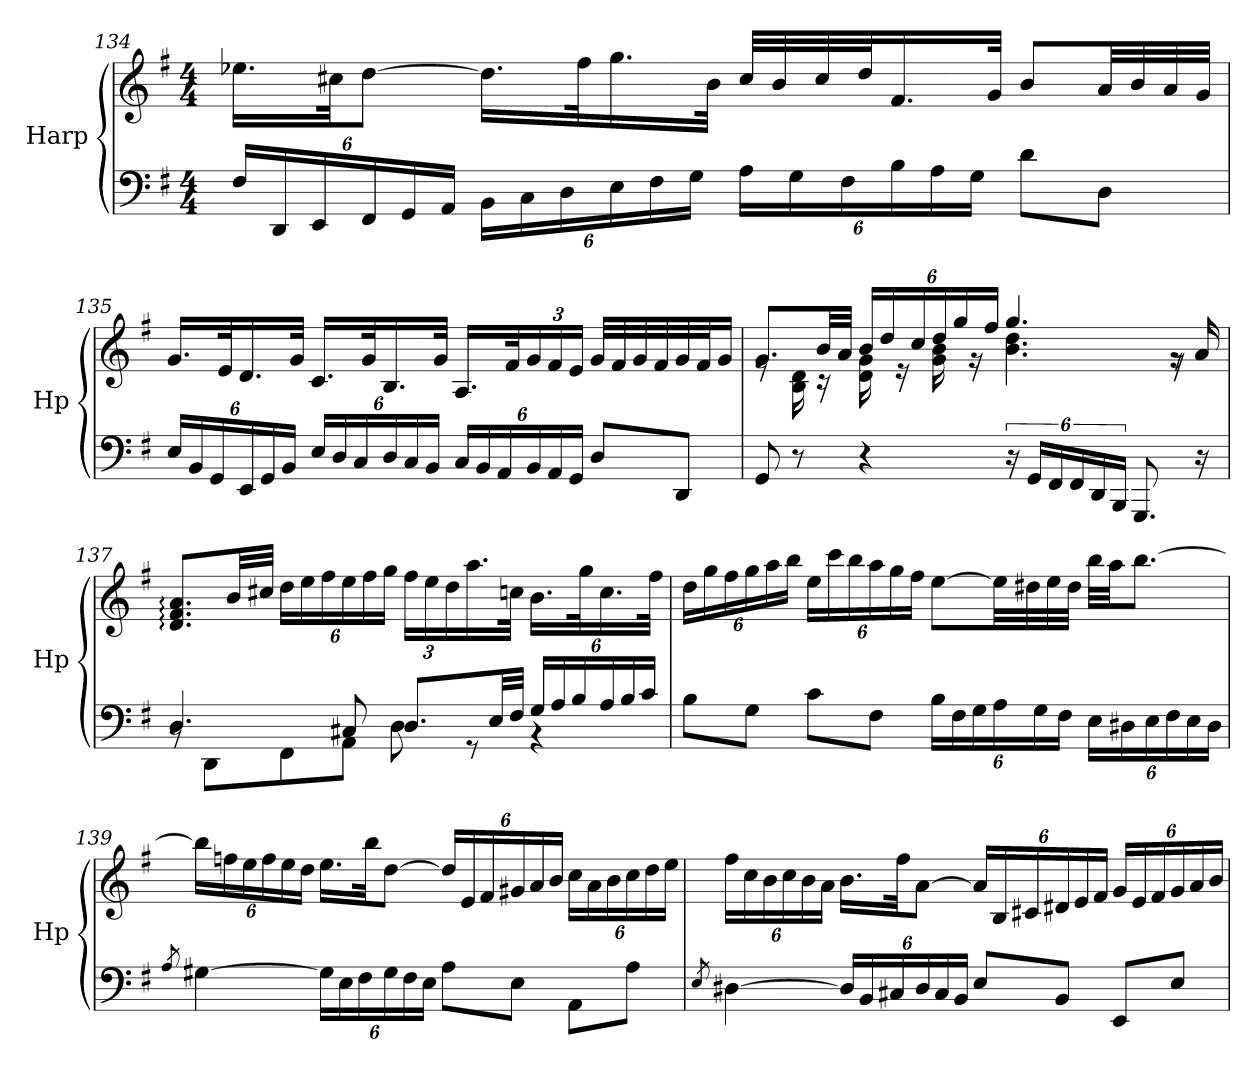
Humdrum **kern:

**kern	**kern
*part1	*part1
*staff2	*staff1
*I"Harp	*
*I'Hp	*
!!LO:LB:g=z
*clefF4	*clefG2
*k[f#]	*k[f#]
*M4/4	*M4/4
*Xbrackettup	*
=134	=134
24F#/LL	16.ee-X\LL
24DD/	.
24EE/	.
.	32cc#X\JK
24FF#/	[8dd\J
24GG/	.
24AA/JJ	.
24BB\LL	16.dd\LL]
24C\	.
24D\	.
.	32ff#\K
24E\	16.gg\
24F#\	.
24G\JJ	.
.	32b\JJk
24A\LL	32cc#/LLL
.	32b/
24G\	.
.	32cc#/
24F#\	.
.	32dd/J
24B\	16.f#/
24A\	.
24G\JJ	.
.	32g/JJk
8d\L	8b/L
8D\J	32a/LL
.	32b/
.	32a/
.	32g/JJJ
!!LO:LB:g=z
=135	=135
24E/LL	16.g/LL
24BB/	.
24GG/	.
.	32e/K
24EE/	16.d/
24GG/	.
24BB/JJ	.
.	32g/JJk
24E/LL	16.c/LL
24D/	.
24C/	.
.	32g/K
24D/	16.B/
24C/	.
24BB/JJ	.
.	32g/JJk
24C/LL	16.A/LL
24BB/	.
24AA/	.
.	32f#/K
*	*Xbrackettup
24BB/	24g/
24AA/	24f#/
24GG/JJ	24e/JJ
8D/L	32g/LLL
.	32f#/
.	32g/
.	32f#/
8DD/J	32g/
.	32f#/J
.	16g/JJ
!!LO:LB:g=z
=136	=136
*	*^
8GG/	8.g/L	8re
8r	.	16B\ 16d\
.	32b/LL	16r
.	32a/JJJ	.
4r	24b/LL	16d\ 16g\
.	24dd/	.
.	.	16r
.	24cc/	.
.	24dd/	16g\ 16b\
.	24gg/	.
.	.	16r
.	24ff#/JJ	.
*brackettup	*	*
24r	4.gg/	4.b\ 4.dd\
24GG/LL	.	.
24FF#/	.	.
*Xbrackettup	*	*
24FF#/	.	.
24DD/	.	.
24BBB/JJ	.	.
8.GGG/	.	.
.	16rg	8rg
16r	16a/	.
*	*v	*v
!!LO:LB:g=z
=137	=137
*^	*
4.D/	8rBB	8.d/: 8.f#/: 8.a/:L
.	8DD\L	.
.	.	32b/LL
.	.	32cc#X/JJJ
.	8FF#\	24dd\LL
.	.	24ee\
.	.	24ff#\
8C#X/	8AA\J	24ee\
.	.	24ff#\
.	.	24gg\JJ
8.D/L	8D\	24ff#\LL
.	.	24ee\
.	.	24dd\
.	8r	16.aa\
32E/LL	.	.
32F#/JJJ	.	32ccn\JJk
24G/LL	4r	16.b\LL
24A/	.	.
24B/	.	.
.	.	32gg\K
24A/	.	16.cc\
24B/	.	.
24c/JJ	.	.
.	.	32ff#\JJk
*v	*v	*
!!LO:LB:g=z
=138	=138
8B\L	24dd\LL
.	24gg\
.	24ff#\
8G\J	24gg\
.	24aa\
.	24bb\JJ
8c\L	24ee\LL
.	24ccc\
.	24bb\
8F#\J	24aa\
.	24gg\
.	24ff#\JJ
24B\LL	[8ee\L
24F#\	.
24G\	.
24A\	32ee\LL]
.	32dd#X\
24G\	.
.	32ee\
24F#\JJ	.
.	32dd#\JJJ
24E\LL	32bb\LLL
.	32aa\JJ
24D#X\	.
.	[8.bb\J
24E\	.
24F#\	.
24E\	.
24D#\JJ	.
!!LO:PB:g=z
=139	=139
8qA/	.
[4G#X\	24bb\LL]
.	24ffn\
.	24ee\
.	24ff\
.	24ee\
.	24dd\JJ
24G#\LL]	16.ee\LL
24E\	.
24F#\	.
.	32bb\JK
24G#\	[8dd\J
24F#\	.
24E\JJ	.
8A\L	24dd/LL]
.	24e/
.	24f#/
8E\J	24g#X/
.	24a/
.	24b/JJ
8AA\L	24cc\LL
.	24a\
.	24b\
8A\J	24cc\
.	24dd\
.	24ee\JJ
!!LO:LB:g=z
=140	=140
8qE/	.
[4D#X\	24ff#\LL
.	24cc\
.	24b\
.	24cc\
.	24b\
.	24a\JJ
24D#/LL]	16.b\LL
24BB/	.
24C#X/	.
.	32ff#\JK
24D#/	[8a\J
24C#/	.
24BB/JJ	.
8E/L	24a/LL]
.	24B/
.	24c#X/
8BB/J	24d#X/
.	24e/
.	24f#/JJ
8EE/L	24g/LL
.	24e/
.	24f#/
8E/J	24g/
.	24a/
.	24b/JJ
=	=
*-	*-
